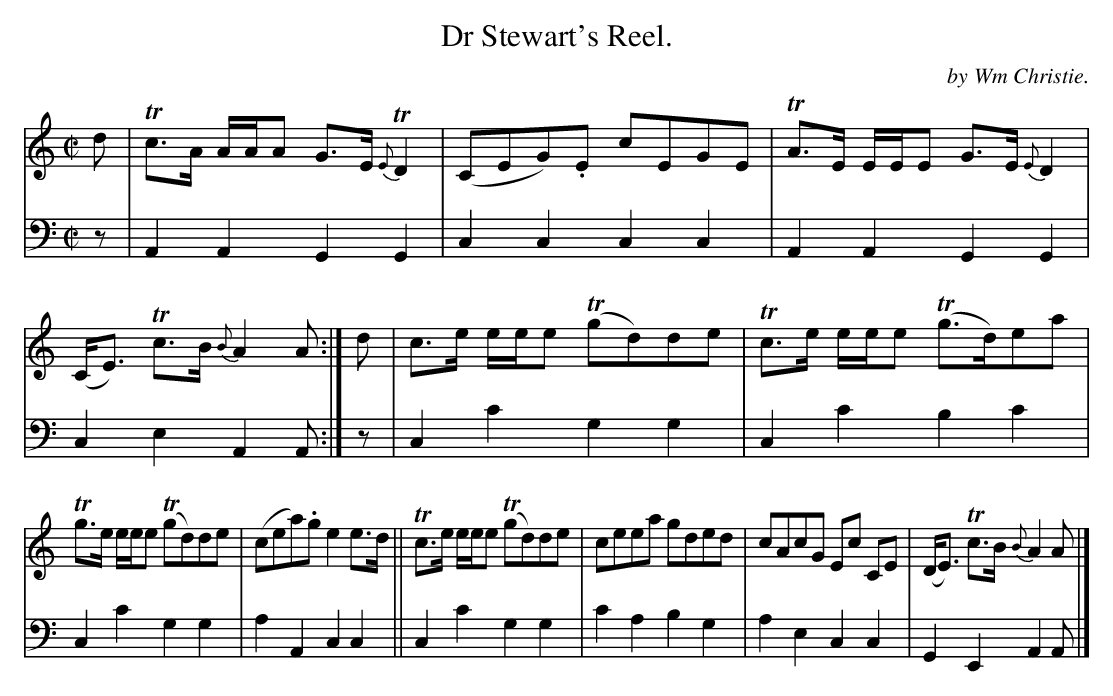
X:1
T: Dr Stewart's Reel.
C: by Wm Christie.
M: C|
L: 1/8
K: Am
V: 1 staves=2
d |\
Tc>A A/A/A G>E {E}TD2 | (CEG).E cEGE |\
TA>E E/E/E G>E{E}D2 | (C<E) Tc>B {B}A2A :|\
d |\
c>e e/e/e (Tgd)de | Tc>e e/e/e (Tg>d)ea |
Tg>e e/e/e (Tgd)de | (cea).g e2e>d ||\
Tc>e e/e/e (Tgd)de | ceea gded |\
cAcG Ec CE | (D<E) Tc>B {B}A2A |]
V: 2 clef=bass middle=d
z |\
A2A2 G2G2 | c2c2 c2c2 | A2A2 G2G2 | c2e2 A2A :| z | c2c'2 g2g2 | c2c'2 b2c'2 |
c2c'2 g2g2 | a2A2 c2c2 || c2c'2 g2g2 | c'2a2 b2g2 | a2e2 c2c2 | G2E2 A2A |]
